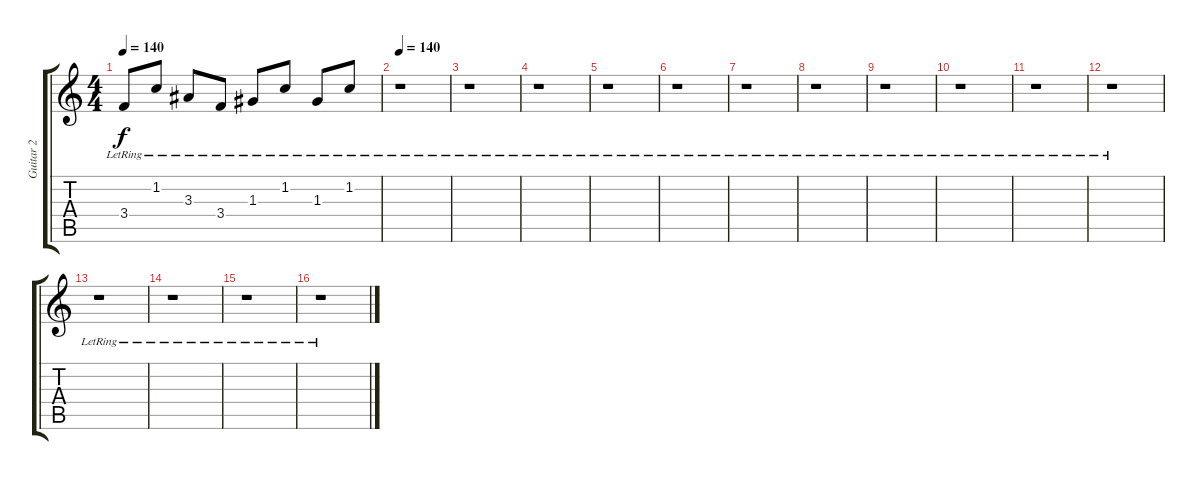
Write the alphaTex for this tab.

\track ("Guitar 2" "Guitar 2") {instrument distortionguitar}
\staff {score tabs}
\tuning (E4 B3 G3 D3 A2 E2) {hide}
\ts (4 4)
\tempo 140
\clef g2
\ks c
3.4{lr}.8{dy f} 1.2{lr}.8 3.3{lr}.8 3.4{lr}.8 1.3{lr}.8 1.2{lr}.8 1.3{lr}.8 1.2{lr}.8 |
\section ("" "")
\tempo 140
r.1 |
r.1 |
r.1 |
r.1 |
r.1 |
r.1 |
r.1 |
r.1 |
r.1 |
r.1 |
r.1 |
r.1 |
r.1 |
r.1 |
r.1
